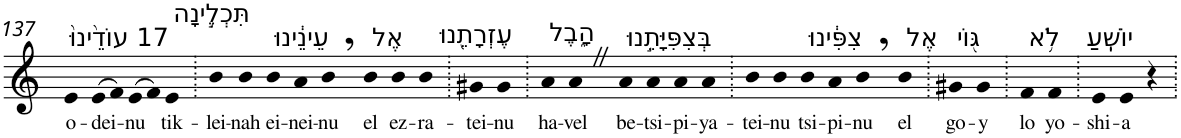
**kern	**text
*part1	*part1
*staff1	*staff1
*I"Piano	*
*I'Pno	*
!!LO:PB:g=z
*clefG2	*
*k[]	*
=137	=137
!LO:TX:a:t=17 עוֹדֵ֙ינוּ֙	!
!	!LO:LY:b
4e	o-
!	!LO:LY:b
(>8e	-dei-
8f)	.
!	!LO:LY:b
(>8e	-nu
8f)	.
!LO:TX:a:t=תִּכְלֶ֣ינָה	!
!	!LO:LY:b
4e	tik-
=138.	=138.
!	!LO:LY:b
4b	-lei-
!	!LO:LY:b
4b	-nah
!LO:TX:a:t=עֵינֵ֔ינוּ	!
!	!LO:LY:b
4b	ei-
!	!LO:LY:b
4a	-nei-
!	!LO:LY:b
4b,	-nu
!LO:TX:a:t=אֶל	!
!	!LO:LY:b
4b	el
!LO:TX:a:t=עֶזְרָתֵ֖נוּ	!
!	!LO:LY:b
4b	ez-
!	!LO:LY:b
4b	-ra-
=139.	=139.
!	!LO:LY:b
4g#X	-tei-
!	!LO:LY:b
4g#	-nu
=140.	=140.
!LO:TX:a:t=הָ֑בֶל	!
!	!LO:LY:b
4a	ha-
!	!LO:LY:b
4aZ	-vel
!LO:TX:a:t=בְּצִפִּיָּתֵ֣נוּ	!
!	!LO:LY:b
4a	be-
!	!LO:LY:b
4a	-tsi-
!	!LO:LY:b
4a	-pi-
!	!LO:LY:b
4a	-ya-
=141.	=141.
!	!LO:LY:b
4b	-tei-
!	!LO:LY:b
4b	-nu
!LO:TX:a:t=צִפִּ֔ינוּ	!
!	!LO:LY:b
4b	tsi-
!	!LO:LY:b
4a	-pi-
!	!LO:LY:b
4b,	-nu
!LO:TX:a:t=אֶל	!
!	!LO:LY:b
4b	el
=142.	=142.
!LO:TX:a:t=גּ֖וֹי	!
!	!LO:LY:b
4g#X	go-
!	!LO:LY:b
4g#	-y
=143.	=143.
!LO:TX:a:t=לֹ֥א	!
!	!LO:LY:b
4f	lo
!LO:TX:a:t=יוֹשִֽׁעַ	!
!	!LO:LY:b
4f	yo-
=144.	=144.
!	!LO:LY:b
4e	-shi-
!	!LO:LY:b
4e	-a
4r	.
=.	=.
*-	*-
